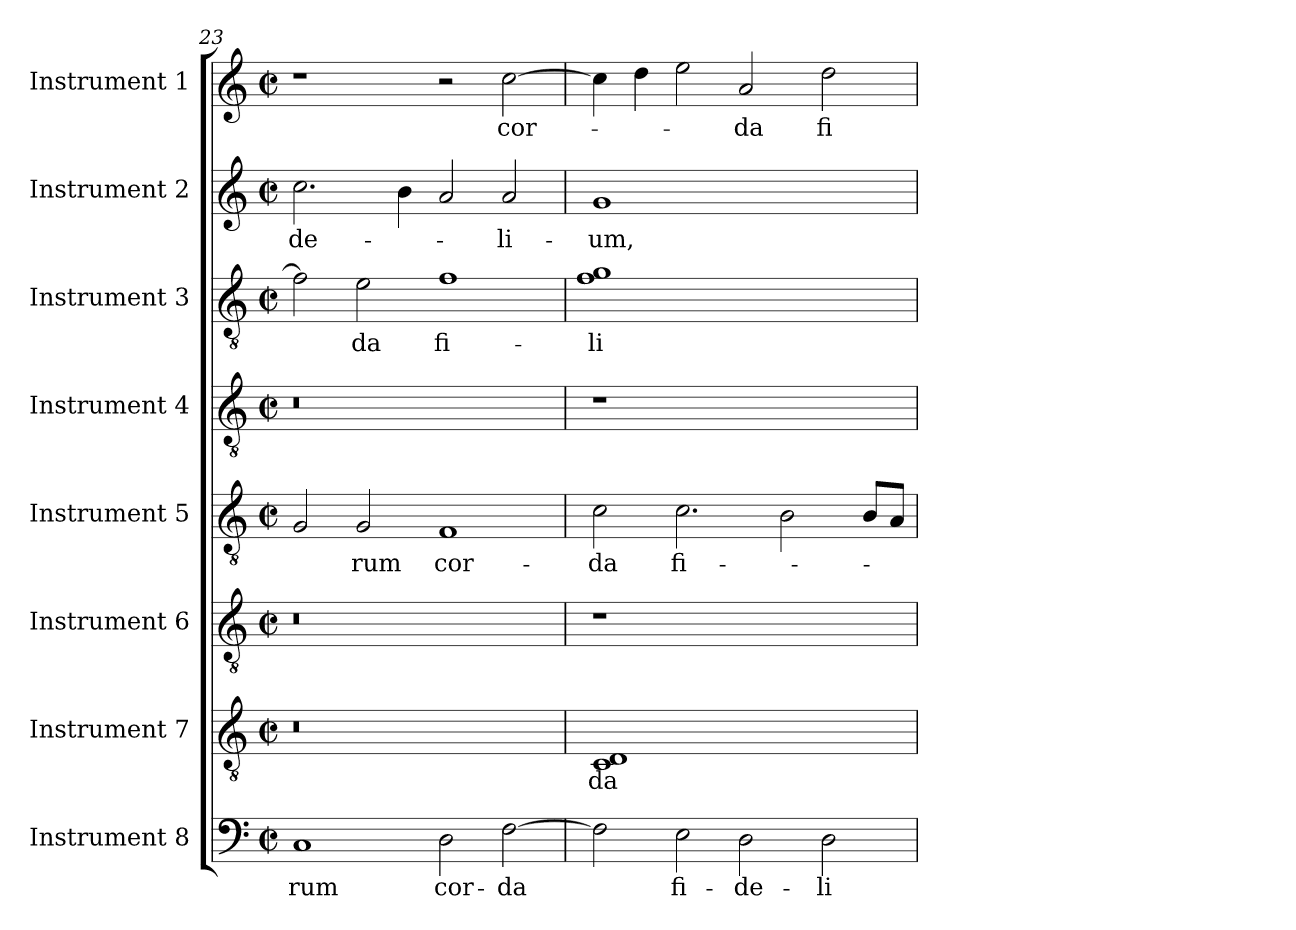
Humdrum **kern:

**kern	**text	**kern	**text	**kern	**kern	**text	**kern	**kern	**text	**kern	**text	**kern	**text
*part8	*part8	*part7	*part7	*part6	*part5	*part5	*part4	*part3	*part3	*part2	*part2	*part1	*part1
*staff8	*staff8	*staff7	*staff7	*staff6	*staff5	*staff5	*staff4	*staff3	*staff3	*staff2	*staff2	*staff1	*staff1
*I"Instrument 8	*	*I"Instrument 7	*	*I"Instrument 6	*I"Instrument 5	*	*I"Instrument 4	*I"Instrument 3	*	*I"Instrument 2	*	*I"Instrument 1	*
*clefF4	*	*clefGv2	*	*clefGv2	*clefGv2	*	*clefGv2	*clefGv2	*	*clefG2	*	*clefG2	*
*M2/2	*	*M2/2	*	*M2/2	*M2/2	*	*M2/2	*M2/2	*	*M2/2	*	*M2/2	*
*met(c|)	*	*met(c|)	*	*met(c|)	*met(c|)	*	*met(c|)	*met(c|)	*	*met(c|)	*	*met(c|)	*
=23	=23	=23	=23	=23	=23	=23	=23	=23	=23	=23	=23	=23	=23
!	!LO:LY:b:cj	!	!	!	!	!	!	!	!	!	!LO:LY:b:cj	!	!
1C	-rum	0r	.	0r	2G/	.	0r	2f\]	.	2.cc\	-de-	1r	.
!	!	!	!	!	!	!LO:LY:b:cj	!	!	!LO:LY:b:cj	!	!	!	!
.	.	.	.	.	2G/	-rum	.	2e\	-da	.	.	.	.
.	.	.	.	.	.	.	.	.	.	4b\	.	.	.
!	!LO:LY:b:cj	!	!	!	!	!LO:LY:b:cj	!	!	!LO:LY:b:rj	!	!	!	!
2D\	cor-	.	.	.	1F	cor-	.	1f	fi-	2a/	.	2r	.
!	!LO:LY:b:cj	!	!	!	!	!	!	!	!	!	!LO:LY:b:cj	!	!LO:LY:b:cj
[>2F\	-da	.	.	.	.	.	.	.	.	2a/	-li-	[>2cc\	cor-
=24	=24	=24	=24	=24	=24	=24	=24	=24	=24	=24	=24	=24	=24
!	!	!	!LO:LY:b:cj	!	!	!LO:LY:b:cj	!	!	!LO:LY:b:cj	!	!LO:LY:b:cj	!	!
2F\]	.	1C 1D	-da	1r	2c\	-da	1r	1g 1f	-li-	1g	-um,	4cc\]	.
.	.	.	.	.	.	.	.	.	.	.	.	4dd\	.
!	!LO:LY:b:cj	!	!	!	!	!LO:LY:b:cj	!	!	!	!	!	!	!
2E\	fi-	.	.	.	2.c\	fi-	.	.	.	.	.	2ee\	.
!	!LO:LY:b:cj	!	!	!	!	!	!	!	!	!	!	!	!LO:LY:b:cj
2D\	-de-	1ryy	.	1ryy	.	.	1ryy	1ryy	.	1ryy	.	2a/	-da
.	.	.	.	.	2B\	.	.	.	.	.	.	.	.
!	!LO:LY:b:cj	!	!	!	!	!	!	!	!	!	!	!	!LO:LY:b:cj
2D\	-li-	.	.	.	.	.	.	.	.	.	.	2dd\	fi-
.	.	.	.	.	8B/L	.	.	.	.	.	.	.	.
.	.	.	.	.	8A/J	.	.	.	.	.	.	.	.
=	=	=	=	=	=	=	=	=	=	=	=	=	=
*-	*-	*-	*-	*-	*-	*-	*-	*-	*-	*-	*-	*-	*-
